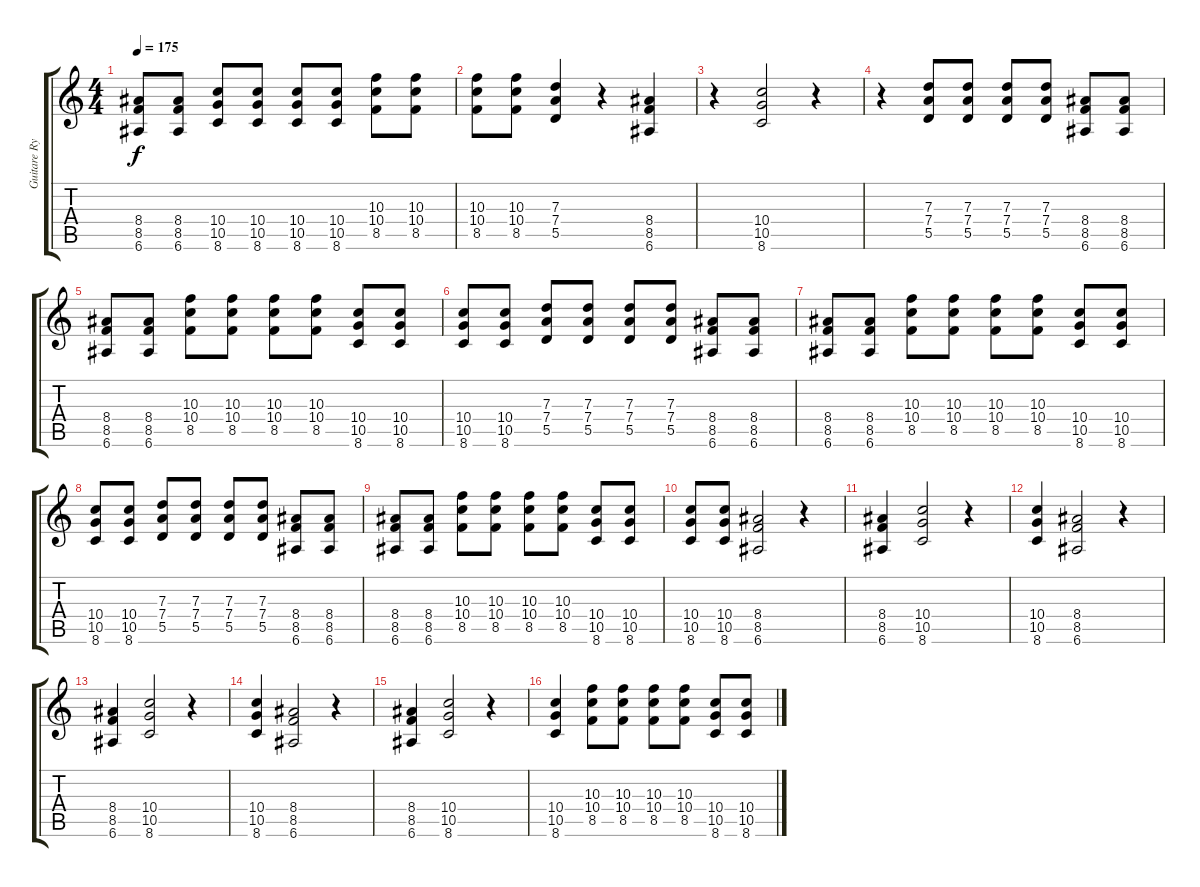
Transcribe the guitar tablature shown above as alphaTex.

\track ("Guitare Rythmique" "Guitare Ry") {instrument acousticguitarsteel}
\staff {score tabs}
\tuning (E4 B3 G3 D3 A2 E2) {hide}
\ts (4 4)
\tempo 175
\clef g2
\ks c
(8.4 8.5 6.6).8{dy f} (8.4 8.5 6.6).8 (10.4 10.5 8.6).8 (10.4 10.5 8.6).8 (10.4 10.5 8.6).8 (10.4 10.5 8.6).8 (10.3 10.4 8.5).8 (10.3 10.4 8.5).8 |
(10.3 10.4 8.5).8 (10.3 10.4 8.5).8 (7.3 7.4 5.5).4 r.4 (8.4 8.5 6.6).4 |
r.4 (10.4 10.5 8.6).2 r.4 |
r.4 (7.3 7.4 5.5).8 (7.3 7.4 5.5).8 (7.3 7.4 5.5).8 (7.3 7.4 5.5).8 (8.4 8.5 6.6).8 (8.4 8.5 6.6).8 |
(8.4 8.5 6.6).8 (8.4 8.5 6.6).8 (10.3 10.4 8.5).8 (10.3 10.4 8.5).8 (10.3 10.4 8.5).8 (10.3 10.4 8.5).8 (10.4 10.5 8.6).8 (10.4 10.5 8.6).8 |
(10.4 10.5 8.6).8 (10.4 10.5 8.6).8 (7.3 7.4 5.5).8 (7.3 7.4 5.5).8 (7.3 7.4 5.5).8 (7.3 7.4 5.5).8 (8.4 8.5 6.6).8 (8.4 8.5 6.6).8 |
(8.4 8.5 6.6).8 (8.4 8.5 6.6).8 (10.3 10.4 8.5).8 (10.3 10.4 8.5).8 (10.3 10.4 8.5).8 (10.3 10.4 8.5).8 (10.4 10.5 8.6).8 (10.4 10.5 8.6).8 |
(10.4 10.5 8.6).8 (10.4 10.5 8.6).8 (7.3 7.4 5.5).8 (7.3 7.4 5.5).8 (7.3 7.4 5.5).8 (7.3 7.4 5.5).8 (8.4 8.5 6.6).8 (8.4 8.5 6.6).8 |
(8.4 8.5 6.6).8 (8.4 8.5 6.6).8 (10.3 10.4 8.5).8 (10.3 10.4 8.5).8 (10.3 10.4 8.5).8 (10.3 10.4 8.5).8 (10.4 10.5 8.6).8 (10.4 10.5 8.6).8 |
(10.4 10.5 8.6).8 (10.4 10.5 8.6).8 (8.4 8.5 6.6).2 r.4 |
(8.4 8.5 6.6).4 (10.4 10.5 8.6).2 r.4 |
(10.4 10.5 8.6).4 (8.4 8.5 6.6).2 r.4 |
(8.4 8.5 6.6).4 (10.4 10.5 8.6).2 r.4 |
(10.4 10.5 8.6).4 (8.4 8.5 6.6).2 r.4 |
(8.4 8.5 6.6).4 (10.4 10.5 8.6).2 r.4 |
(10.4 10.5 8.6).4 (10.3 10.4 8.5).8 (10.3 10.4 8.5).8 (10.3 10.4 8.5).8 (10.3 10.4 8.5).8 (10.4 10.5 8.6).8 (10.4 10.5 8.6).8
